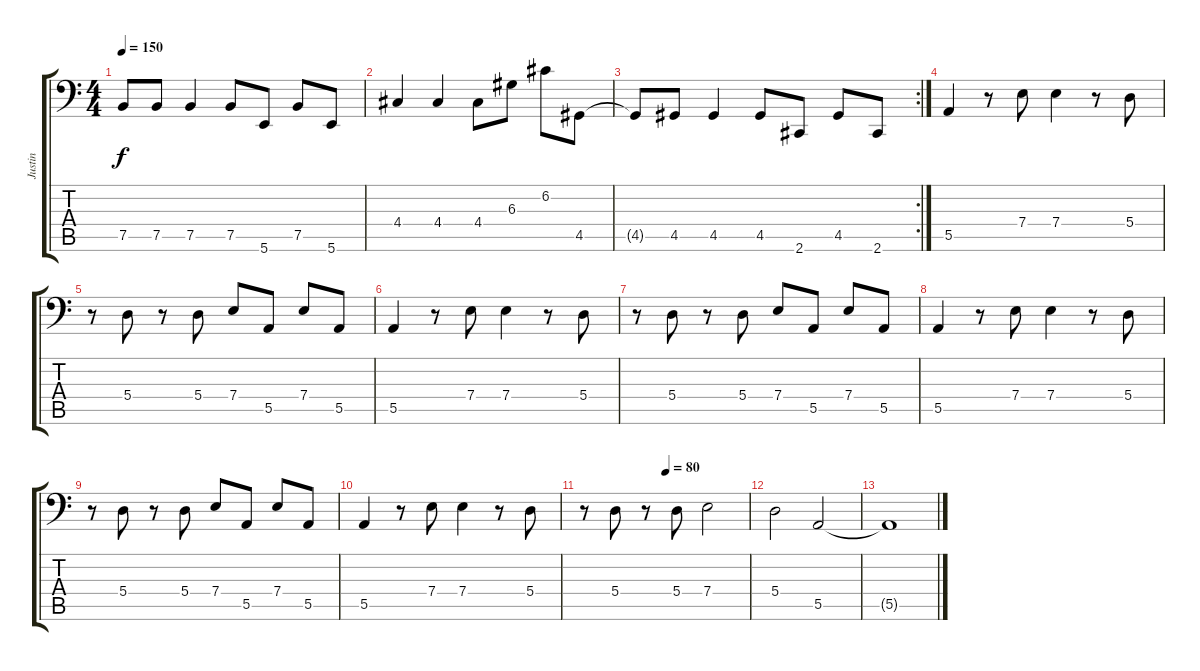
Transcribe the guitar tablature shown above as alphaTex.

\track ("Justin" "Justin") {instrument electricbassfinger}
\staff {score tabs}
\tuning (C3 G2 D2 A1 E1 B0) {hide}
\ts (4 4)
\tempo 150
\clef f4
\ks c
7.5{t}.8{dy f} 7.5.8 7.5.4 7.5.8 5.6.8 7.5.8 5.6.8 |
4.4.4 4.4.4 4.4.8 6.3.8 6.2.8 4.5.8 |
\rc 2
4.5{t}.8 4.5.8 4.5.4 4.5.8 2.6.8 4.5.8 2.6.8 |
5.5.4 r.8 7.4.8 7.4.4 r.8 5.4.8 |
r.8 5.4.8 r.8 5.4.8 7.4.8 5.5.8 7.4.8 5.5.8 |
5.5.4 r.8 7.4.8 7.4.4 r.8 5.4.8 |
r.8 5.4.8 r.8 5.4.8 7.4.8 5.5.8 7.4.8 5.5.8 |
5.5.4 r.8 7.4.8 7.4.4 r.8 5.4.8 |
r.8 5.4.8 r.8 5.4.8 7.4.8 5.5.8 7.4.8 5.5.8 |
5.5.4 r.8 7.4.8 7.4.4 r.8 5.4.8 |
\tempo (80 0.5)
r.8 5.4.8 r.8 5.4.8 7.4.2 |
5.4.2 5.5.2 |
5.5{t}.1
